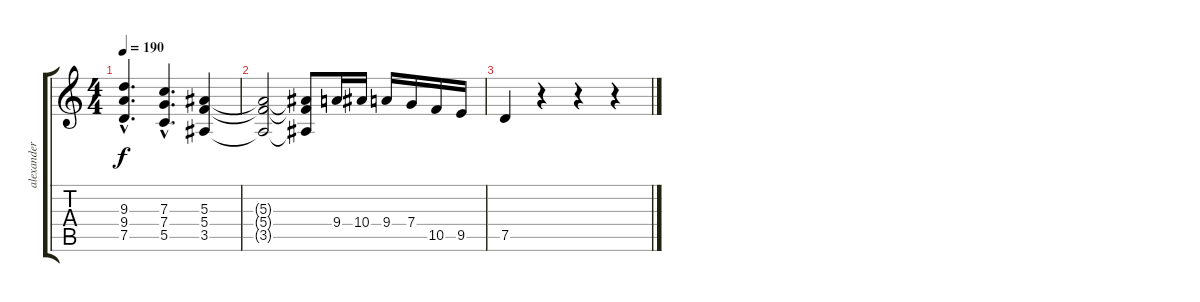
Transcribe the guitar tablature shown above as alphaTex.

\track ("alexander kuoppala" "alexander ") {instrument overdrivenguitar}
\staff {score tabs}
\tuning (D4 A3 F3 C3 G2 D2) {hide}
\ts (4 4)
\tempo 190
\clef g2
\ks c
(9.3{hac} 9.4{hac} 7.5{hac}).4{d dy f} (7.3{hac} 7.4{hac} 5.5{hac}).4{d} (5.3 5.4 3.5).4 |
(5.3{t} 5.4{t} 3.5{t}).2 (5.3{t} 5.4{t} 3.5{t}).8 9.4.16 10.4.16 9.4.16 7.4.16 10.5.16 9.5.16 |
7.5.4 r.4 r.4 r.4
